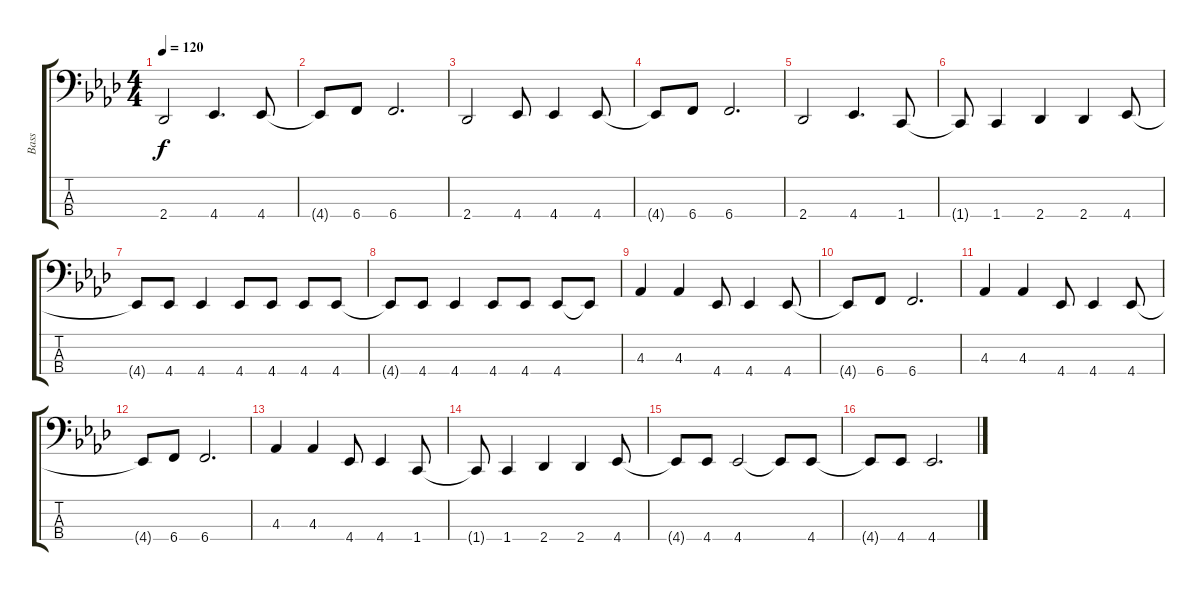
\track ("Bass" "Bass") {instrument electricbassfinger}
\staff {score tabs}
\tuning (D2 A1 E1 B0) {hide}
\ts (4 4)
\tempo 120
\clef f4
\ks ab
2.4.2{dy f} 4.4.4{d} 4.4.8 |
4.4{t}.8 6.4.8 6.4.2{d} |
2.4.2 4.4.8 4.4.4 4.4.8 |
4.4{t}.8 6.4.8 6.4.2{d} |
2.4.2 4.4.4{d} 1.4.8 |
1.4{t}.8 1.4.4 2.4.4 2.4.4 4.4.8 |
4.4{t}.8 4.4.8 4.4.4 4.4.8 4.4.8 4.4.8 4.4.8 |
4.4{t}.8 4.4.8 4.4.4 4.4.8 4.4.8 4.4.8 4.4{t}.8 |
4.3.4 4.3.4 4.4.8 4.4.4 4.4.8 |
4.4{t}.8 6.4.8 6.4.2{d} |
4.3.4 4.3.4 4.4.8 4.4.4 4.4.8 |
4.4{t}.8 6.4.8 6.4.2{d} |
4.3.4 4.3.4 4.4.8 4.4.4 1.4.8 |
1.4{t}.8 1.4.4 2.4.4 2.4.4 4.4.8 |
4.4{t}.8 4.4.8 4.4.2 4.4{t}.8 4.4.8 |
4.4{t}.8 4.4.8 4.4.2{d}
